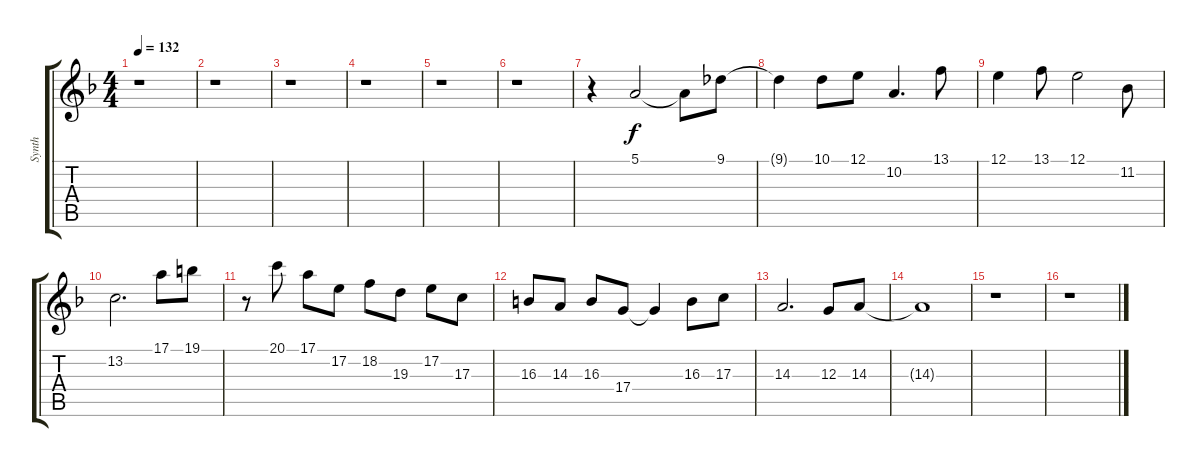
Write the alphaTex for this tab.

\track ("Synth" "Synth") {instrument lead2sawtooth}
\staff {score tabs}
\tuning (E4 B3 G3 D3 A2 E2) {hide}
\ts (4 4)
\tempo 132
\clef g2
\ks dminor
r.1{dy f} |
r.1 |
r.1 |
r.1 |
r.1 |
r.1 |
r.4{volume 11} 5.1.2 5.1{t}.8 9.1.8 |
9.1{t}.4 10.1.8 12.1.8 10.2.4{d} 13.1.8 |
12.1.4 13.1.8 12.1.2 11.2.8 |
13.2.2{d} 17.1.8 19.1.8 |
r.8 20.1.8 17.1.8 17.2.8 18.2.8 19.3.8 17.2.8 17.3.8 |
16.3.8 14.3.8 16.3.8 17.4.8 17.4{t}.4 16.3.8 17.3.8 |
14.3.2{d} 12.3.8 14.3.8 |
14.3{t}.1 |
r.1 |
r.1
